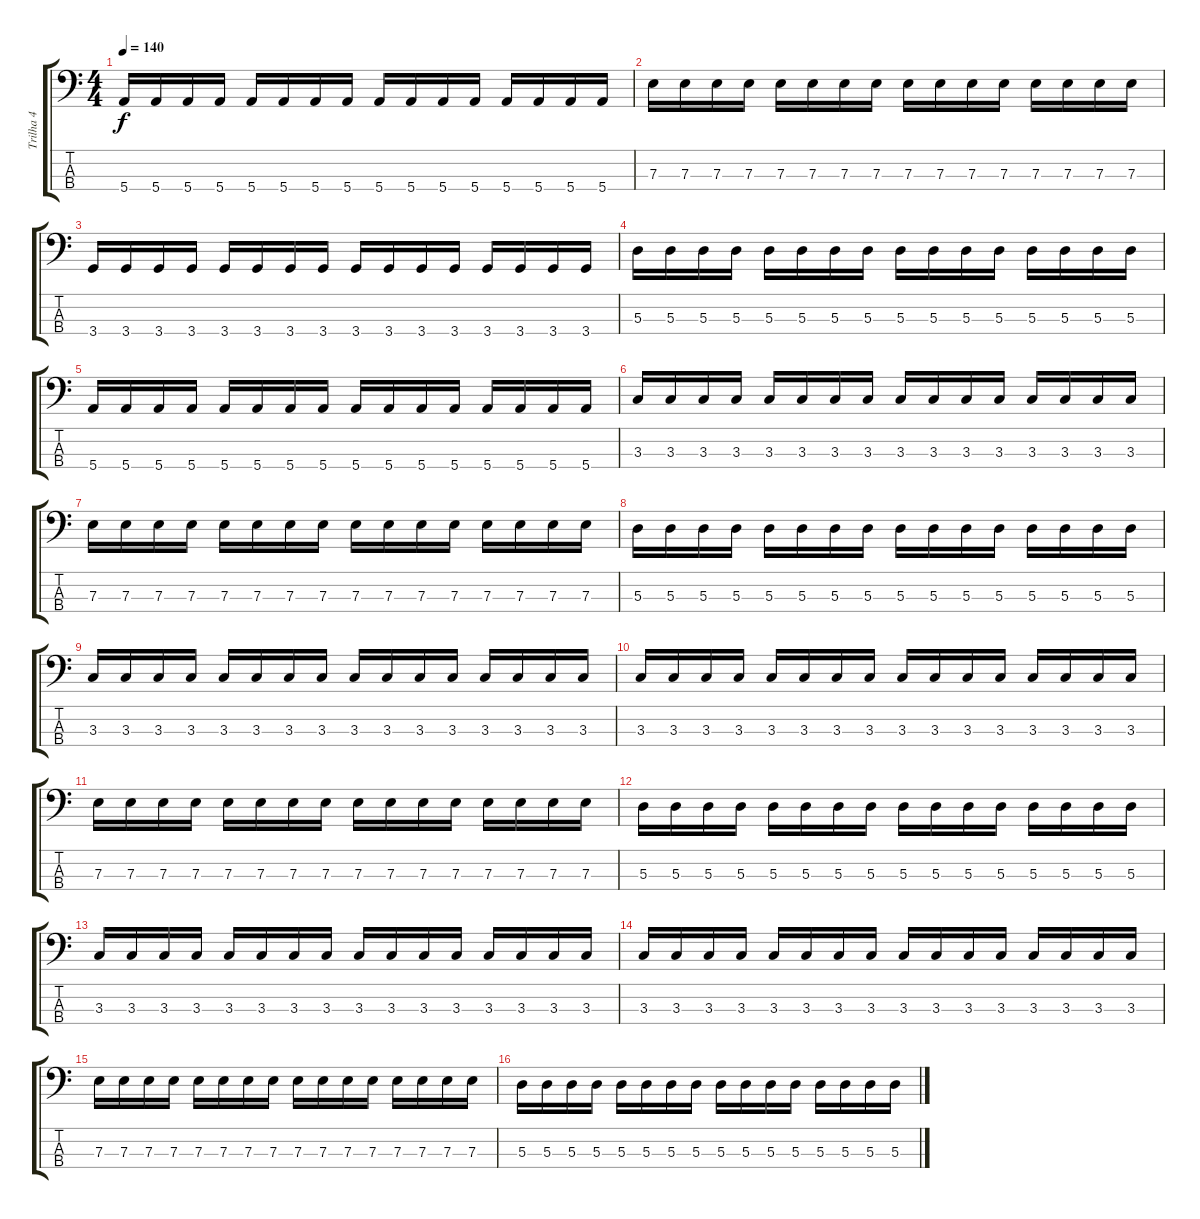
\track ("Trilha 4" "Trilha 4") {instrument electricbassfinger}
\staff {score tabs}
\tuning (G2 D2 A1 E1) {hide}
\ts (4 4)
\tempo 140
\clef f4
\ks c
5.4.16{dy f} 5.4.16 5.4.16 5.4.16 5.4.16 5.4.16 5.4.16 5.4.16 5.4.16 5.4.16 5.4.16 5.4.16 5.4.16 5.4.16 5.4.16 5.4.16 |
7.3.16 7.3.16 7.3.16 7.3.16 7.3.16 7.3.16 7.3.16 7.3.16 7.3.16 7.3.16 7.3.16 7.3.16 7.3.16 7.3.16 7.3.16 7.3.16 |
3.4.16 3.4.16 3.4.16 3.4.16 3.4.16 3.4.16 3.4.16 3.4.16 3.4.16 3.4.16 3.4.16 3.4.16 3.4.16 3.4.16 3.4.16 3.4.16 |
5.3.16 5.3.16 5.3.16 5.3.16 5.3.16 5.3.16 5.3.16 5.3.16 5.3.16 5.3.16 5.3.16 5.3.16 5.3.16 5.3.16 5.3.16 5.3.16 |
5.4.16 5.4.16 5.4.16 5.4.16 5.4.16 5.4.16 5.4.16 5.4.16 5.4.16 5.4.16 5.4.16 5.4.16 5.4.16 5.4.16 5.4.16 5.4.16 |
3.3.16 3.3.16 3.3.16 3.3.16 3.3.16 3.3.16 3.3.16 3.3.16 3.3.16 3.3.16 3.3.16 3.3.16 3.3.16 3.3.16 3.3.16 3.3.16 |
7.3.16 7.3.16 7.3.16 7.3.16 7.3.16 7.3.16 7.3.16 7.3.16 7.3.16 7.3.16 7.3.16 7.3.16 7.3.16 7.3.16 7.3.16 7.3.16 |
5.3.16 5.3.16 5.3.16 5.3.16 5.3.16 5.3.16 5.3.16 5.3.16 5.3.16 5.3.16 5.3.16 5.3.16 5.3.16 5.3.16 5.3.16 5.3.16 |
3.3.16 3.3.16 3.3.16 3.3.16 3.3.16 3.3.16 3.3.16 3.3.16 3.3.16 3.3.16 3.3.16 3.3.16 3.3.16 3.3.16 3.3.16 3.3.16 |
3.3.16 3.3.16 3.3.16 3.3.16 3.3.16 3.3.16 3.3.16 3.3.16 3.3.16 3.3.16 3.3.16 3.3.16 3.3.16 3.3.16 3.3.16 3.3.16 |
7.3.16 7.3.16 7.3.16 7.3.16 7.3.16 7.3.16 7.3.16 7.3.16 7.3.16 7.3.16 7.3.16 7.3.16 7.3.16 7.3.16 7.3.16 7.3.16 |
5.3.16 5.3.16 5.3.16 5.3.16 5.3.16 5.3.16 5.3.16 5.3.16 5.3.16 5.3.16 5.3.16 5.3.16 5.3.16 5.3.16 5.3.16 5.3.16 |
3.3.16 3.3.16 3.3.16 3.3.16 3.3.16 3.3.16 3.3.16 3.3.16 3.3.16 3.3.16 3.3.16 3.3.16 3.3.16 3.3.16 3.3.16 3.3.16 |
3.3.16 3.3.16 3.3.16 3.3.16 3.3.16 3.3.16 3.3.16 3.3.16 3.3.16 3.3.16 3.3.16 3.3.16 3.3.16 3.3.16 3.3.16 3.3.16 |
7.3.16 7.3.16 7.3.16 7.3.16 7.3.16 7.3.16 7.3.16 7.3.16 7.3.16 7.3.16 7.3.16 7.3.16 7.3.16 7.3.16 7.3.16 7.3.16 |
5.3.16 5.3.16 5.3.16 5.3.16 5.3.16 5.3.16 5.3.16 5.3.16 5.3.16 5.3.16 5.3.16 5.3.16 5.3.16 5.3.16 5.3.16 5.3.16
